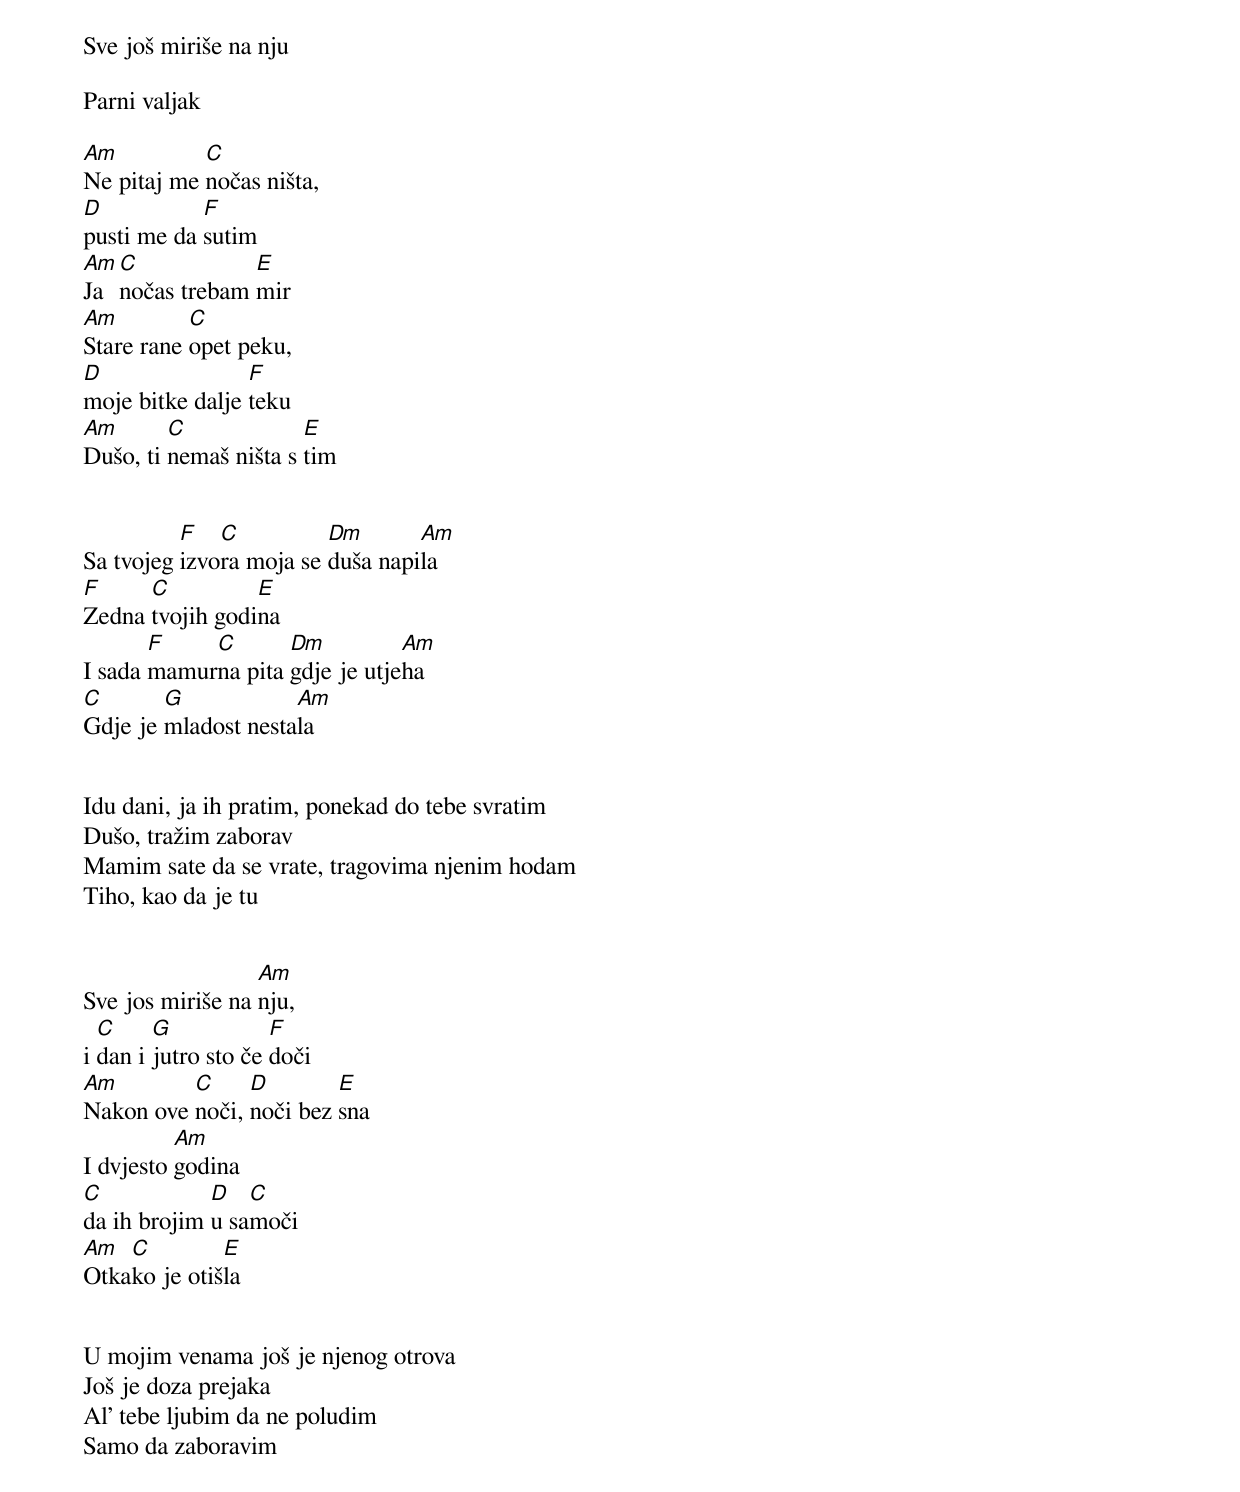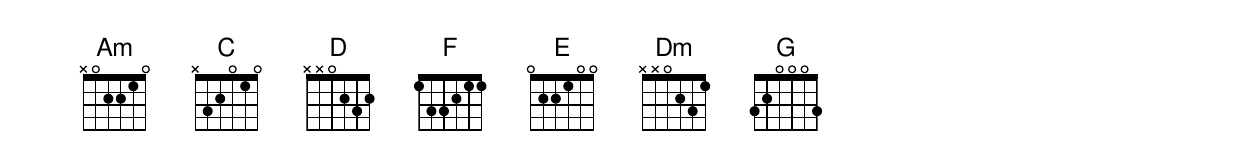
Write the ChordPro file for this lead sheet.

Sve još miriše na nju

Parni valjak

[Am]Ne pitaj me [C]nočas ništa,
[D]pusti me da [F]sutim
[Am]Ja [C]nočas trebam [E]mir
[Am]Stare rane [C]opet peku,
[D]moje bitke dalje [F]teku
[Am]Dušo, ti [C]nemaš ništa s [E]tim


Sa tvojeg [F]izvo[C]ra moja se [Dm]duša napi[Am]la
[F]Zedna [C]tvojih godi[E]na
I sada [F]mamur[C]na pita [Dm]gdje je utje[Am]ha
[C]Gdje je [G]mladost nesta[Am]la


Idu dani, ja ih pratim, ponekad do tebe svratim
Dušo, tražim zaborav
Mamim sate da se vrate, tragovima njenim hodam
Tiho, kao da je tu


Sve jos miriše na [Am]nju,
i [C]dan i [G]jutro sto če [F]doči
[Am]Nakon ove [C]noči, [D]noči bez [E]sna
I dvjesto [Am]godina
[C]da ih brojim [D]u sa[C]moči
[Am]Otka[C]ko je otiš[E]la


U mojim venama još je njenog otrova
Još je doza prejaka
Al' tebe ljubim da ne poludim
Samo da zaboravim
